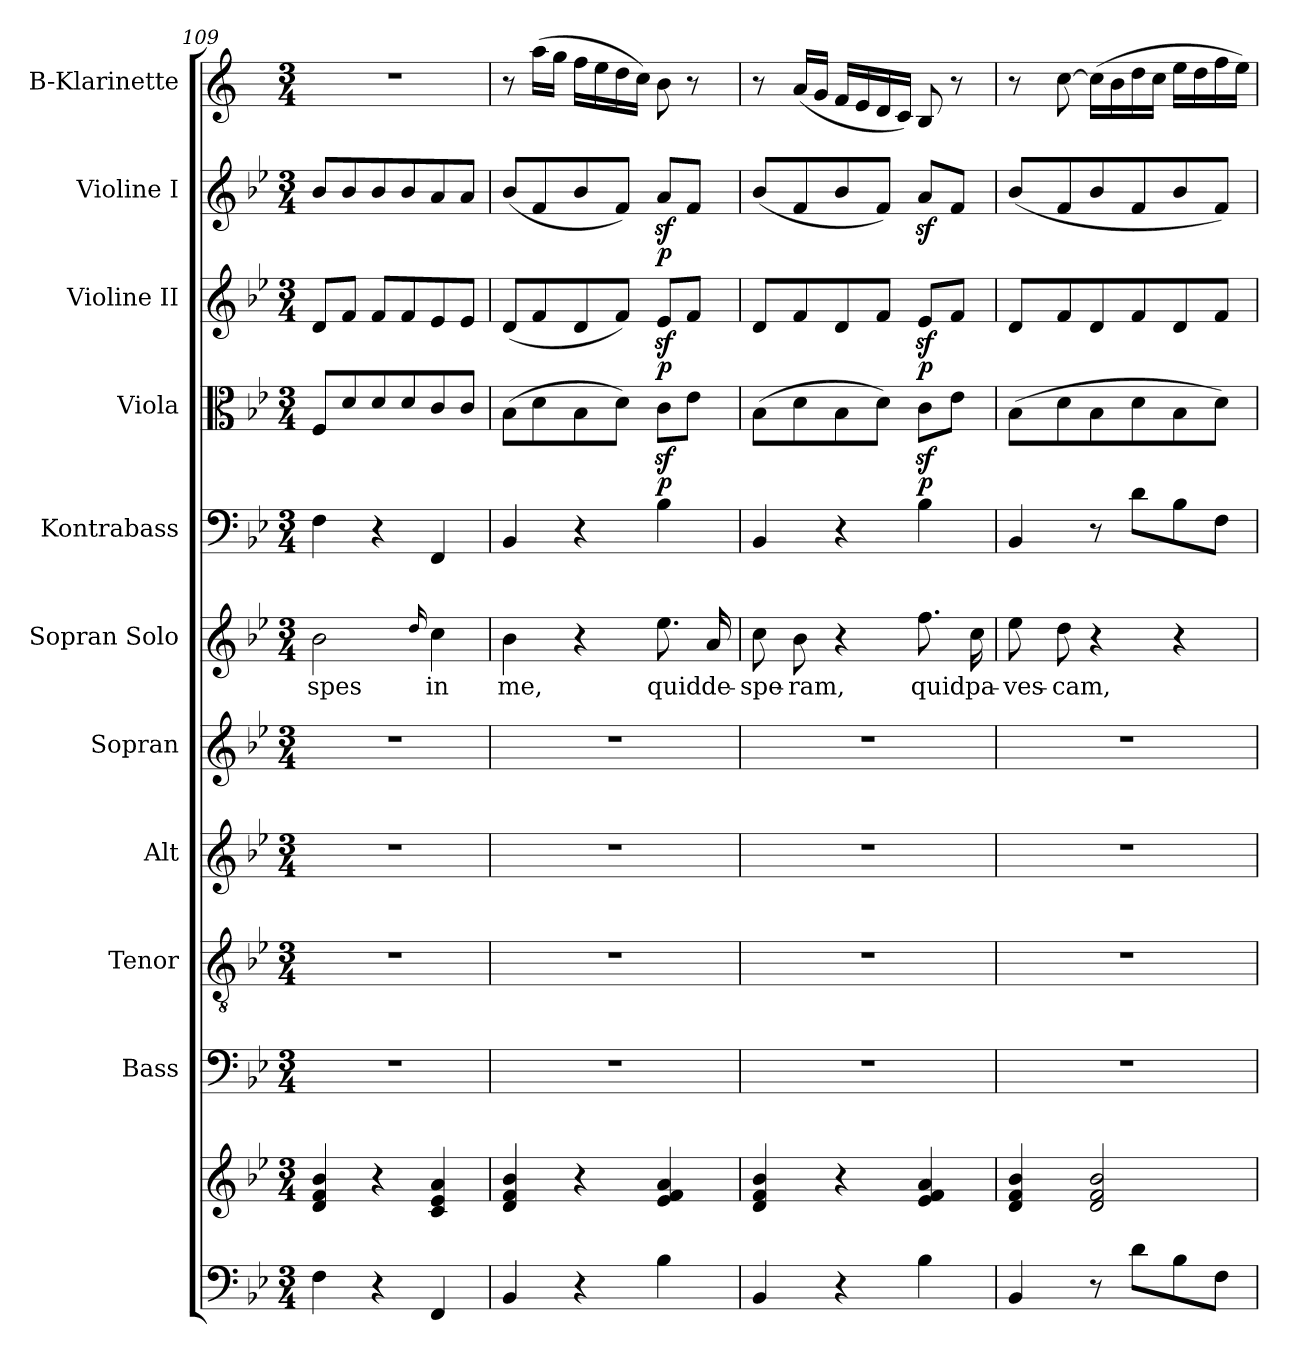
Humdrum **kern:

**kern	**kern	**kern	**kern	**kern	**kern	**kern	**text	**kern	**kern	**dynam	**kern	**dynam	**kern	**dynam	**kern
*part11	*part11	*part10	*part9	*part8	*part7	*part6	*part6	*part5	*part4	*part4	*part3	*part3	*part2	*part2	*part1
*staff12	*staff11	*staff10	*staff9	*staff8	*staff7	*staff6	*staff6	*staff5	*staff4	*staff4	*staff3	*staff3	*staff2	*staff2	*staff1
*	*	*I"Bass	*I"Tenor	*I"Alt	*I"Sopran	*I"Sopran Solo	*	*I"Kontrabass	*I"Viola	*	*I"Violine II	*	*I"Violine I	*	*I"B-Klarinette
*	*	*I'B.	*I'T.	*I'A.	*I'S.	*I'Solo	*	*I'Kb.	*I'Vla.	*	*I'Vl. II	*	*I'Vl. I	*	*I'B Kl.
*clefF4	*clefG2	*clefF4	*clefGv2	*clefG2	*clefG2	*clefG2	*	*clefF4	*clefC3	*	*clefG2	*	*clefG2	*	*clefG2
*	*	*	*	*	*	*	*	*ITrd7c12	*	*	*	*	*	*	*ITrd1c2
*k[b-e-]	*k[b-e-]	*k[b-e-]	*k[b-e-]	*k[b-e-]	*k[b-e-]	*k[b-e-]	*	*k[b-e-]	*k[b-e-]	*	*k[b-e-]	*	*k[b-e-]	*	*k[b-e-]
*B-:	*B-:	*B-:	*B-:	*B-:	*B-:	*B-:	*	*B-:	*B-:	*	*B-:	*	*B-:	*	*B-:
*M3/4	*M3/4	*M3/4	*M3/4	*M3/4	*M3/4	*M3/4	*	*M3/4	*M3/4	*	*M3/4	*	*M3/4	*	*M3/4
=109	=109	=109	=109	=109	=109	=109	=109	=109	=109	=109	=109	=109	=109	=109	=109
!	!	!	!	!	!	!	!LO:LY:b	!	!	!	!	!	!	!	!
4F\	4d/ 4f/ 4b-/	2.r	2.r	2.r	2.r	2b-\	spes	4FF\	8F/L	.	8d/L	.	8b-/L	.	2.r
.	.	.	.	.	.	.	.	.	8d/	.	8f/J	.	8b-/	.	.
4r	4r	.	.	.	.	.	.	4r	8d/	.	8f/L	.	8b-/	.	.
.	.	.	.	.	.	.	.	.	8d/	.	8f/	.	8b-/	.	.
.	.	.	.	.	.	16qqdd/	.	.	.	.	.	.	.	.	.
!	!	!	!	!	!	!	!LO:LY:b	!	!	!	!	!	!	!	!
4FF/	4c/ 4e-/ 4a/	.	.	.	.	4cc\	in	4FFF/	8c/	.	8e-/	.	8a/	.	.
.	.	.	.	.	.	.	.	.	8c/J	.	8e-/J	.	8a/J	.	.
!!LO:PB:g=z
=110	=110	=110	=110	=110	=110	=110	=110	=110	=110	=110	=110	=110	=110	=110	=110
!	!	!	!	!	!	!	!LO:LY:b	!	!	!	!	!	!	!	!
4BB-/	4d/ 4f/ 4b-/	2.r	2.r	2.r	2.r	4b-\	me,	4BBB-/	(>8B-\L	.	(<8d/L	.	(<8b-/L	.	8r
.	.	.	.	.	.	.	.	.	8d\	.	8f/	.	8f/	.	(>16gg\LL
.	.	.	.	.	.	.	.	.	.	.	.	.	.	.	16ff\JJ
4r	4r	.	.	.	.	4r	.	4r	8B-\	.	8d/	.	8b-/	.	16ee-\LL
.	.	.	.	.	.	.	.	.	.	.	.	.	.	.	16dd\
.	.	.	.	.	.	.	.	.	8d\J)	.	8f/J)	.	8f/J)	.	16cc\
.	.	.	.	.	.	.	.	.	.	.	.	.	.	.	16b-\JJ)
!	!	!	!	!	!	!	!LO:LY:b	!	!	!LO:DY:b	!	!LO:DY:b	!	!LO:DY:b	!
4B-\	4e-/ 4f/ 4a/	.	.	.	.	8.ee-\	quid	4BB-\	8cz<\L	p	8e-z</L	p	8az</L	p	8a\
.	.	.	.	.	.	.	.	.	8e-\J	.	8f/J	.	8f/J	.	8r
!	!	!	!	!	!	!	!LO:LY:b	!	!	!	!	!	!	!	!
.	.	.	.	.	.	16a/	de-	.	.	.	.	.	.	.	.
=111	=111	=111	=111	=111	=111	=111	=111	=111	=111	=111	=111	=111	=111	=111	=111
!	!	!	!	!	!	!	!LO:LY:b	!	!	!	!	!	!	!	!
4BB-/	4d/ 4f/ 4b-/	2.r	2.r	2.r	2.r	8cc\	-spe-	4BBB-/	(>8B-\L	.	8d/L	.	(<8b-/L	.	8r
!	!	!	!	!	!	!	!LO:LY:b	!	!	!	!	!	!	!	!
.	.	.	.	.	.	8b-\	-ram,	.	8d\	.	8f/	.	8f/	.	(<16g/LL
.	.	.	.	.	.	.	.	.	.	.	.	.	.	.	16f/JJ
4r	4r	.	.	.	.	4r	.	4r	8B-\	.	8d/	.	8b-/	.	16e-/LL
.	.	.	.	.	.	.	.	.	.	.	.	.	.	.	16d/
.	.	.	.	.	.	.	.	.	8d\J)	.	8f/J	.	8f/J)	.	16c/
.	.	.	.	.	.	.	.	.	.	.	.	.	.	.	16B-/JJ)
!	!	!	!	!	!	!	!LO:LY:b	!	!	!LO:DY:b	!	!LO:DY:b	!	!	!
4B-\	4e-/ 4f/ 4a/	.	.	.	.	8.ff\	quid	4BB-\	8cz<\L	p	8e-z</L	p	8az</L	.	8A/
.	.	.	.	.	.	.	.	.	8e-\J	.	8f/J	.	8f/J	.	8r
!	!	!	!	!	!	!	!LO:LY:b	!	!	!	!	!	!	!	!
.	.	.	.	.	.	16cc\	pa-	.	.	.	.	.	.	.	.
=112	=112	=112	=112	=112	=112	=112	=112	=112	=112	=112	=112	=112	=112	=112	=112
!	!	!	!	!	!	!	!LO:LY:b	!	!	!	!	!	!	!	!
4BB-/	4d/ 4f/ 4b-/	2.r	2.r	2.r	2.r	8ee-\	-ves-	4BBB-/	(>8B-\L	.	8d/L	.	(<8b-/L	.	8r
!	!	!	!	!	!	!	!LO:LY:b	!	!	!	!	!	!	!	!
.	.	.	.	.	.	8dd\	-cam,	.	8d\	.	8f/	.	8f/	.	[8b-\
8r	2d/ 2f/ 2b-/	.	.	.	.	4r	.	8r	8B-\	.	8d/	.	8b-/	.	(>16b-\LL]
.	.	.	.	.	.	.	.	.	.	.	.	.	.	.	16a\
8d\L	.	.	.	.	.	.	.	8D\L	8d\	.	8f/	.	8f/	.	16cc\
.	.	.	.	.	.	.	.	.	.	.	.	.	.	.	16b-\JJ
8B-\	.	.	.	.	.	4r	.	8BB-\	8B-\	.	8d/	.	8b-/	.	16dd\LL
.	.	.	.	.	.	.	.	.	.	.	.	.	.	.	16cc\
8F\J	.	.	.	.	.	.	.	8FF\J	8d\J)	.	8f/J	.	8f/J)	.	16ee-\
.	.	.	.	.	.	.	.	.	.	.	.	.	.	.	16dd\JJ)
=	=	=	=	=	=	=	=	=	=	=	=	=	=	=	=
*-	*-	*-	*-	*-	*-	*-	*-	*-	*-	*-	*-	*-	*-	*-	*-
